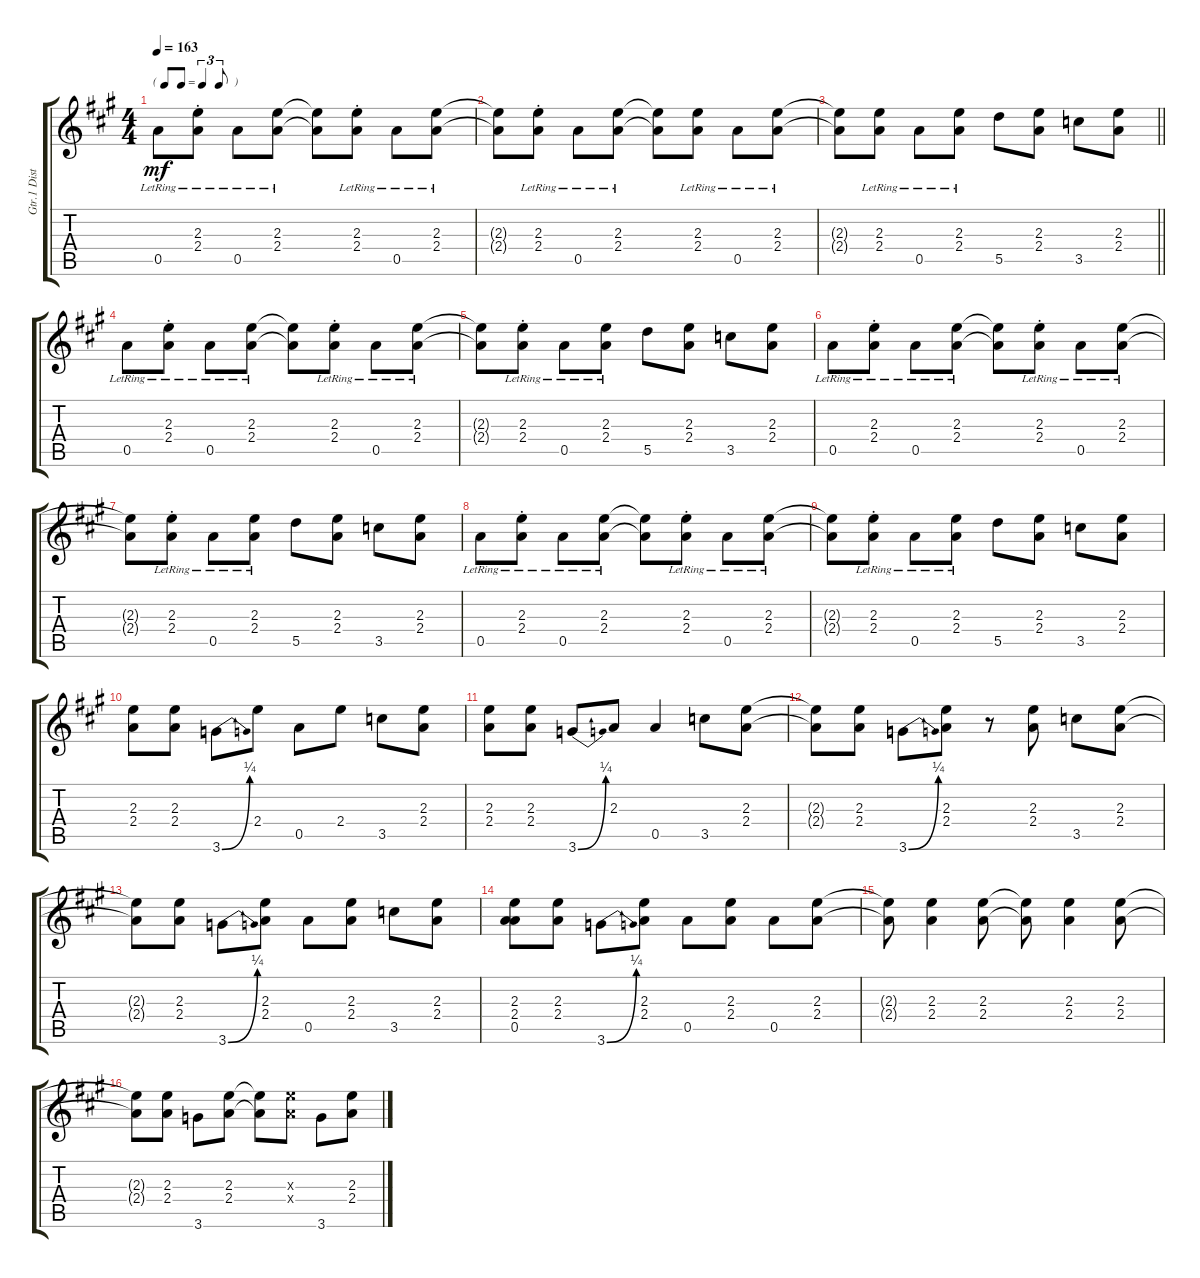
\track ("Gtr.1 Distortion" "Gtr.1 Dist") {instrument distortionguitar}
\staff {score tabs}
\tuning (E4 B3 G3 D4 A3 E3) {hide}
\ts (4 4)
\tf triplet8th
\tempo 163
\clef g2
\ks a
0.5{lr}.8{dy mf} (2.3{st lr} 2.4{st lr}).8 0.5{lr}.8 (2.3{lr} 2.4{lr}).8 (2.3{t} 2.4{t}).8 (2.3{st lr} 2.4{st lr}).8 0.5{lr}.8 (2.3{lr} 2.4{lr}).8 |
(2.3{t} 2.4{t}).8 (2.3{st lr} 2.4{st lr}).8 0.5{lr}.8 (2.3{lr} 2.4{lr}).8 (2.3{t} 2.4{t}).8 (2.3{lr} 2.4{lr}).8 0.5{lr}.8 (2.3{lr} 2.4{lr}).8 |
\barLineRight lightlight
(2.3{t} 2.4{t}).8 (2.3{lr} 2.4{lr}).8 0.5{lr}.8 (2.3{lr} 2.4{lr}).8 5.5.8 (2.3 2.4).8 3.5.8 (2.3 2.4).8 |
0.5{lr}.8 (2.3{st lr} 2.4{st lr}).8 0.5{lr}.8 (2.3{lr} 2.4{lr}).8 (2.3{t} 2.4{t}).8 (2.3{st lr} 2.4{st lr}).8 0.5{lr}.8 (2.3{lr} 2.4{lr}).8 |
(2.3{t} 2.4{t}).8 (2.3{st lr} 2.4{st lr}).8 0.5{lr}.8 (2.3{lr} 2.4{lr}).8 5.5.8 (2.3 2.4).8 3.5.8 (2.3 2.4).8 |
0.5{lr}.8 (2.3{st lr} 2.4{st lr}).8 0.5{lr}.8 (2.3{lr} 2.4{lr}).8 (2.3{t} 2.4{t}).8 (2.3{st lr} 2.4{st lr}).8 0.5{lr}.8 (2.3{lr} 2.4{lr}).8 |
(2.3{t} 2.4{t}).8 (2.3{st lr} 2.4{st lr}).8 0.5{lr}.8 (2.3{lr} 2.4{lr}).8 5.5.8 (2.3 2.4).8 3.5.8 (2.3 2.4).8 |
0.5{lr}.8 (2.3{st lr} 2.4{st lr}).8 0.5{lr}.8 (2.3{lr} 2.4{lr}).8 (2.3{t} 2.4{t}).8 (2.3{st lr} 2.4{st lr}).8 0.5{lr}.8 (2.3{lr} 2.4{lr}).8 |
(2.3{t} 2.4{t}).8 (2.3{st lr} 2.4{st lr}).8 0.5{lr}.8 (2.3{lr} 2.4{lr}).8 5.5.8 (2.3 2.4).8 3.5.8 (2.3 2.4).8 |
(2.3 2.4).8 (2.3 2.4).8 3.6{be (bend 0 0 60 1)}.8 2.4.8 0.5.8 2.4.8 3.5.8 (2.3 2.4).8 |
(2.3 2.4).8 (2.3 2.4).8 3.6{be (bend 0 0 60 1)}.8 2.3.8 0.5.4 3.5.8 (2.3 2.4).8 |
(2.3{t} 2.4{t}).8 (2.3 2.4).8 3.6{be (bend 0 0 60 1)}.8 (2.3 2.4).8 r.8 (2.3 2.4).8 3.5.8 (2.3 2.4).8 |
(2.3{t} 2.4{t}).8 (2.3 2.4).8 3.6{be (bend 0 0 60 1)}.8 (2.3 2.4).8 0.5.8 (2.3 2.4).8 3.5.8 (2.3 2.4).8 |
(2.3 2.4 0.5).8 (2.3 2.4).8 3.6{be (bend 0 0 60 1)}.8 (2.3 2.4).8 0.5.8 (2.3 2.4).8 0.5.8 (2.3 2.4).8 |
(2.3{t} 2.4{t}).8 (2.3 2.4).4 (2.3 2.4).8 (2.3{t} 2.4{t}).8 (2.3 2.4).4 (2.3 2.4).8 |
(2.3{t} 2.4{t}).8 (2.3 2.4).8 3.6.8 (2.3 2.4).8 (2.3{t} 2.4{t}).8 (2.3{x} 2.4{x}).8 3.6.8 (2.3 2.4).8
